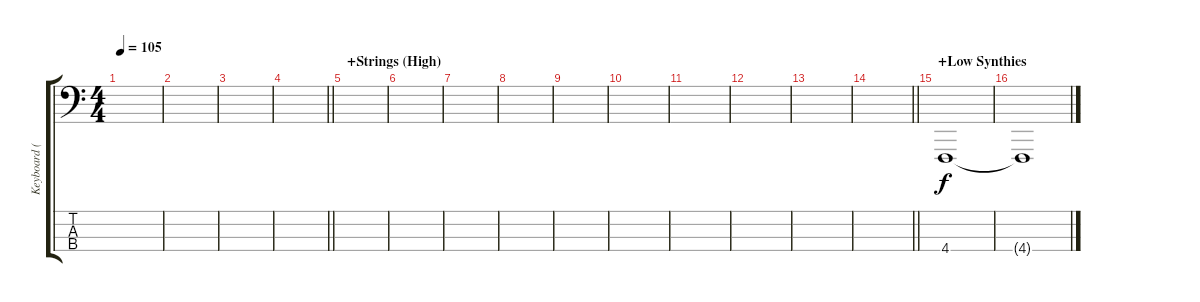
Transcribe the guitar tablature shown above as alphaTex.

\track ("Keyboard (Low 2)" "Keyboard (") {instrument lead5charang}
\staff {score tabs}
\tuning (Gb2 Db2 Ab1 Db1) {hide}
\ts (4 4)
\tempo 105
\clef f4
\ks c
|
|
|
\barLineRight lightlight
|
\section ("" "+Strings (High)")
|
|
|
|
|
|
|
|
|
\barLineRight lightlight
|
\section ("" "+Low Synthies")
4.4.1 |
4.4{t}.1
